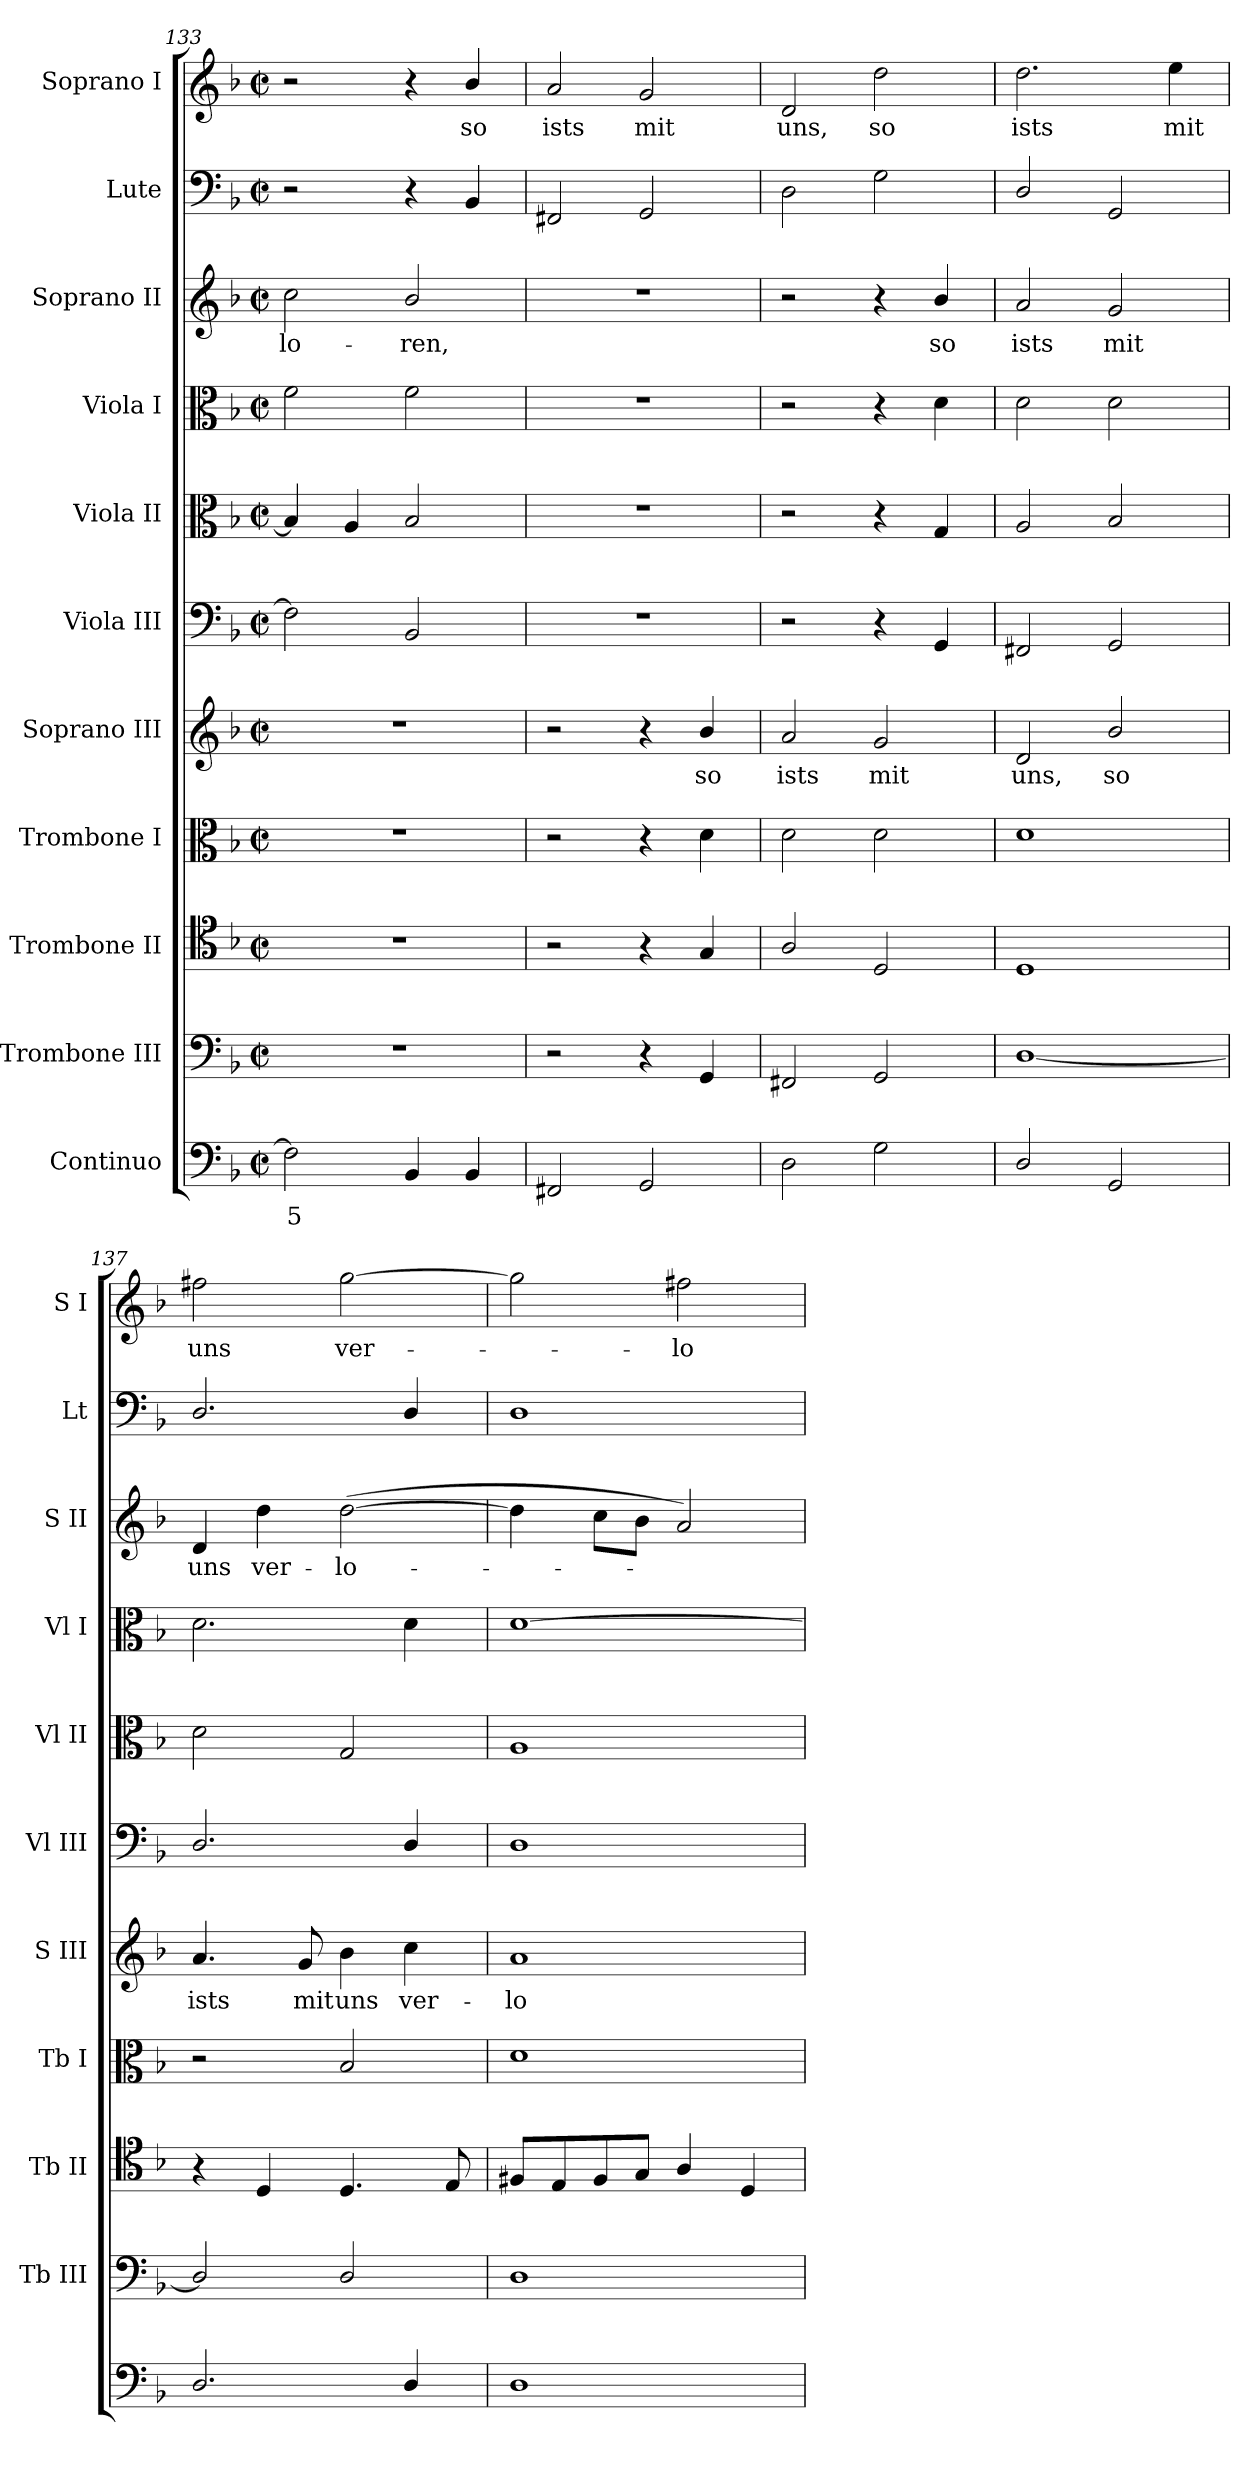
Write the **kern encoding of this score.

**kern	**text	**kern	**kern	**kern	**kern	**text	**kern	**kern	**kern	**kern	**text	**kern	**kern	**text
*part11	*part11	*part10	*part9	*part8	*part7	*part7	*part6	*part5	*part4	*part3	*part3	*part2	*part1	*part1
*staff11	*staff11	*staff10	*staff9	*staff8	*staff7	*staff7	*staff6	*staff5	*staff4	*staff3	*staff3	*staff2	*staff1	*staff1
*I"Continuo	*	*I"Trombone III	*I"Trombone II	*I"Trombone I	*I"Soprano III	*	*I"Viola III	*I"Viola II	*I"Viola I	*I"Soprano II	*	*I"Lute	*I"Soprano I	*
*	*	*I'Tb III	*I'Tb II	*I'Tb I	*I'S III	*	*I'Vl III	*I'Vl II	*I'Vl I	*I'S II	*	*I'Lt	*I'S I	*
*clefF4	*	*clefF4	*clefC4	*clefC3	*clefG2	*	*clefF4	*clefC3	*clefC3	*clefG2	*	*clefF4	*clefG2	*
*k[b-]	*	*k[b-]	*k[b-]	*k[b-]	*k[b-]	*	*k[b-]	*k[b-]	*k[b-]	*k[b-]	*	*k[b-]	*k[b-]	*
*F:	*	*F:	*F:	*F:	*F:	*	*F:	*F:	*F:	*F:	*	*F:	*F:	*
*M2/2	*	*M2/2	*M2/2	*M2/2	*M2/2	*	*M2/2	*M2/2	*M2/2	*M2/2	*	*M2/2	*M2/2	*
*met(c|)	*	*met(c|)	*met(c|)	*met(c|)	*met(c|)	*	*met(c|)	*met(c|)	*met(c|)	*met(c|)	*	*met(c|)	*met(c|)	*
=133	=133	=133	=133	=133	=133	=133	=133	=133	=133	=133	=133	=133	=133	=133
!	!LO:LY:b	!	!	!	!	!	!	!	!	!	!LO:LY:b	!	!	!
2F]	5	1r	1r	1r	1r	.	2F]	4B-]	2f	2cc	-lo-	2r	2r	.
.	.	.	.	.	.	.	.	4A	.	.	.	.	.	.
!	!	!	!	!	!	!	!	!	!	!	!LO:LY:b	!	!	!
4BB-	.	.	.	.	.	.	2BB-	2B-	2f	2b-/	-ren,	4r	4r	.
!	!	!	!	!	!	!	!	!	!	!	!	!	!	!LO:LY:b
4BB-	.	.	.	.	.	.	.	.	.	.	.	4BB-	4b-/	so
=134	=134	=134	=134	=134	=134	=134	=134	=134	=134	=134	=134	=134	=134	=134
!	!	!	!	!	!	!	!	!	!	!	!	!	!	!LO:LY:b
2FF#X	.	2r	2r	2r	2r	.	1r	1r	1r	1r	.	2FF#X	2a	ists
!	!	!	!	!	!	!	!	!	!	!	!	!	!	!LO:LY:b
2GG	.	4r	4r	4r	4r	.	.	.	.	.	.	2GG	2g	mit
!	!	!	!	!	!	!LO:LY:b	!	!	!	!	!	!	!	!
.	.	4GG	4G	4d	4b-/	so	.	.	.	.	.	.	.	.
=135	=135	=135	=135	=135	=135	=135	=135	=135	=135	=135	=135	=135	=135	=135
!	!	!	!	!	!	!LO:LY:b	!	!	!	!	!	!	!	!LO:LY:b
2D	.	2FF#X	2A/	2d	2a	ists	2r	2r	2r	2r	.	2D	2d	uns,
!	!	!	!	!	!	!LO:LY:b	!	!	!	!	!	!	!	!LO:LY:b
2G	.	2GG	2D	2d	2g	mit	4r	4r	4r	4r	.	2G	2dd	so
!	!	!	!	!	!	!	!	!	!	!	!LO:LY:b	!	!	!
.	.	.	.	.	.	.	4GG	4G	4d	4b-/	so	.	.	.
=136	=136	=136	=136	=136	=136	=136	=136	=136	=136	=136	=136	=136	=136	=136
!	!	!	!	!	!	!LO:LY:b	!	!	!	!	!LO:LY:b	!	!	!LO:LY:b
2D/	.	[1D/	1D	1d	2d	uns,	2FF#X	2A	2d	2a	ists	2D/	2.dd	ists
!	!	!	!	!	!	!LO:LY:b	!	!	!	!	!LO:LY:b	!	!	!
2GG	.	.	.	.	2b-/	so	2GG	2B-	2d	2g	mit	2GG	.	.
!	!	!	!	!	!	!	!	!	!	!	!	!	!	!LO:LY:b
.	.	.	.	.	.	.	.	.	.	.	.	.	4ee	mit
=137	=137	=137	=137	=137	=137	=137	=137	=137	=137	=137	=137	=137	=137	=137
!	!	!	!	!	!	!LO:LY:b	!	!	!	!	!LO:LY:b	!	!	!LO:LY:b
2.D/	.	2D/]	4r	2r	4.a	ists	2.D/	2d	2.d	4d	uns	2.D/	2ff#X	uns
!	!	!	!	!	!	!	!	!	!	!	!LO:LY:b	!	!	!
.	.	.	4D	.	.	.	.	.	.	4dd	ver-	.	.	.
!	!	!	!	!	!	!LO:LY:b	!	!	!	!	!	!	!	!
.	.	.	.	.	8g	mit	.	.	.	.	.	.	.	.
!	!	!	!	!	!	!LO:LY:b	!	!	!	!	!LO:LY:b	!	!	!LO:LY:b
.	.	2D/	4.D	2B-	4b-	uns	.	2G	.	(>[2dd	-lo-	.	[2gg	ver-
!	!	!	!	!	!	!LO:LY:b	!	!	!	!	!	!	!	!
4D/	.	.	.	.	4cc	ver-	4D/	.	4d	.	.	4D/	.	.
.	.	.	8E	.	.	.	.	.	.	.	.	.	.	.
!!LO:LB:g=z
=138	=138	=138	=138	=138	=138	=138	=138	=138	=138	=138	=138	=138	=138	=138
!	!	!	!	!	!	!LO:LY:b	!	!	!	!	!	!	!	!
1D	.	1D	8F#XL	1d	1a	-lo-	1D	1A	[1d	4dd]	.	1D	2gg]	.
.	.	.	8E	.	.	.	.	.	.	.	.	.	.	.
.	.	.	8F#	.	.	.	.	.	.	8ccL	.	.	.	.
.	.	.	8GJ	.	.	.	.	.	.	8b-J	.	.	.	.
!	!	!	!	!	!	!	!	!	!	!	!	!	!	!LO:LY:b
.	.	.	4A/	.	.	.	.	.	.	2a)	.	.	2ff#X	lo-
.	.	.	4D	.	.	.	.	.	.	.	.	.	.	.
=	=	=	=	=	=	=	=	=	=	=	=	=	=	=
*-	*-	*-	*-	*-	*-	*-	*-	*-	*-	*-	*-	*-	*-	*-
